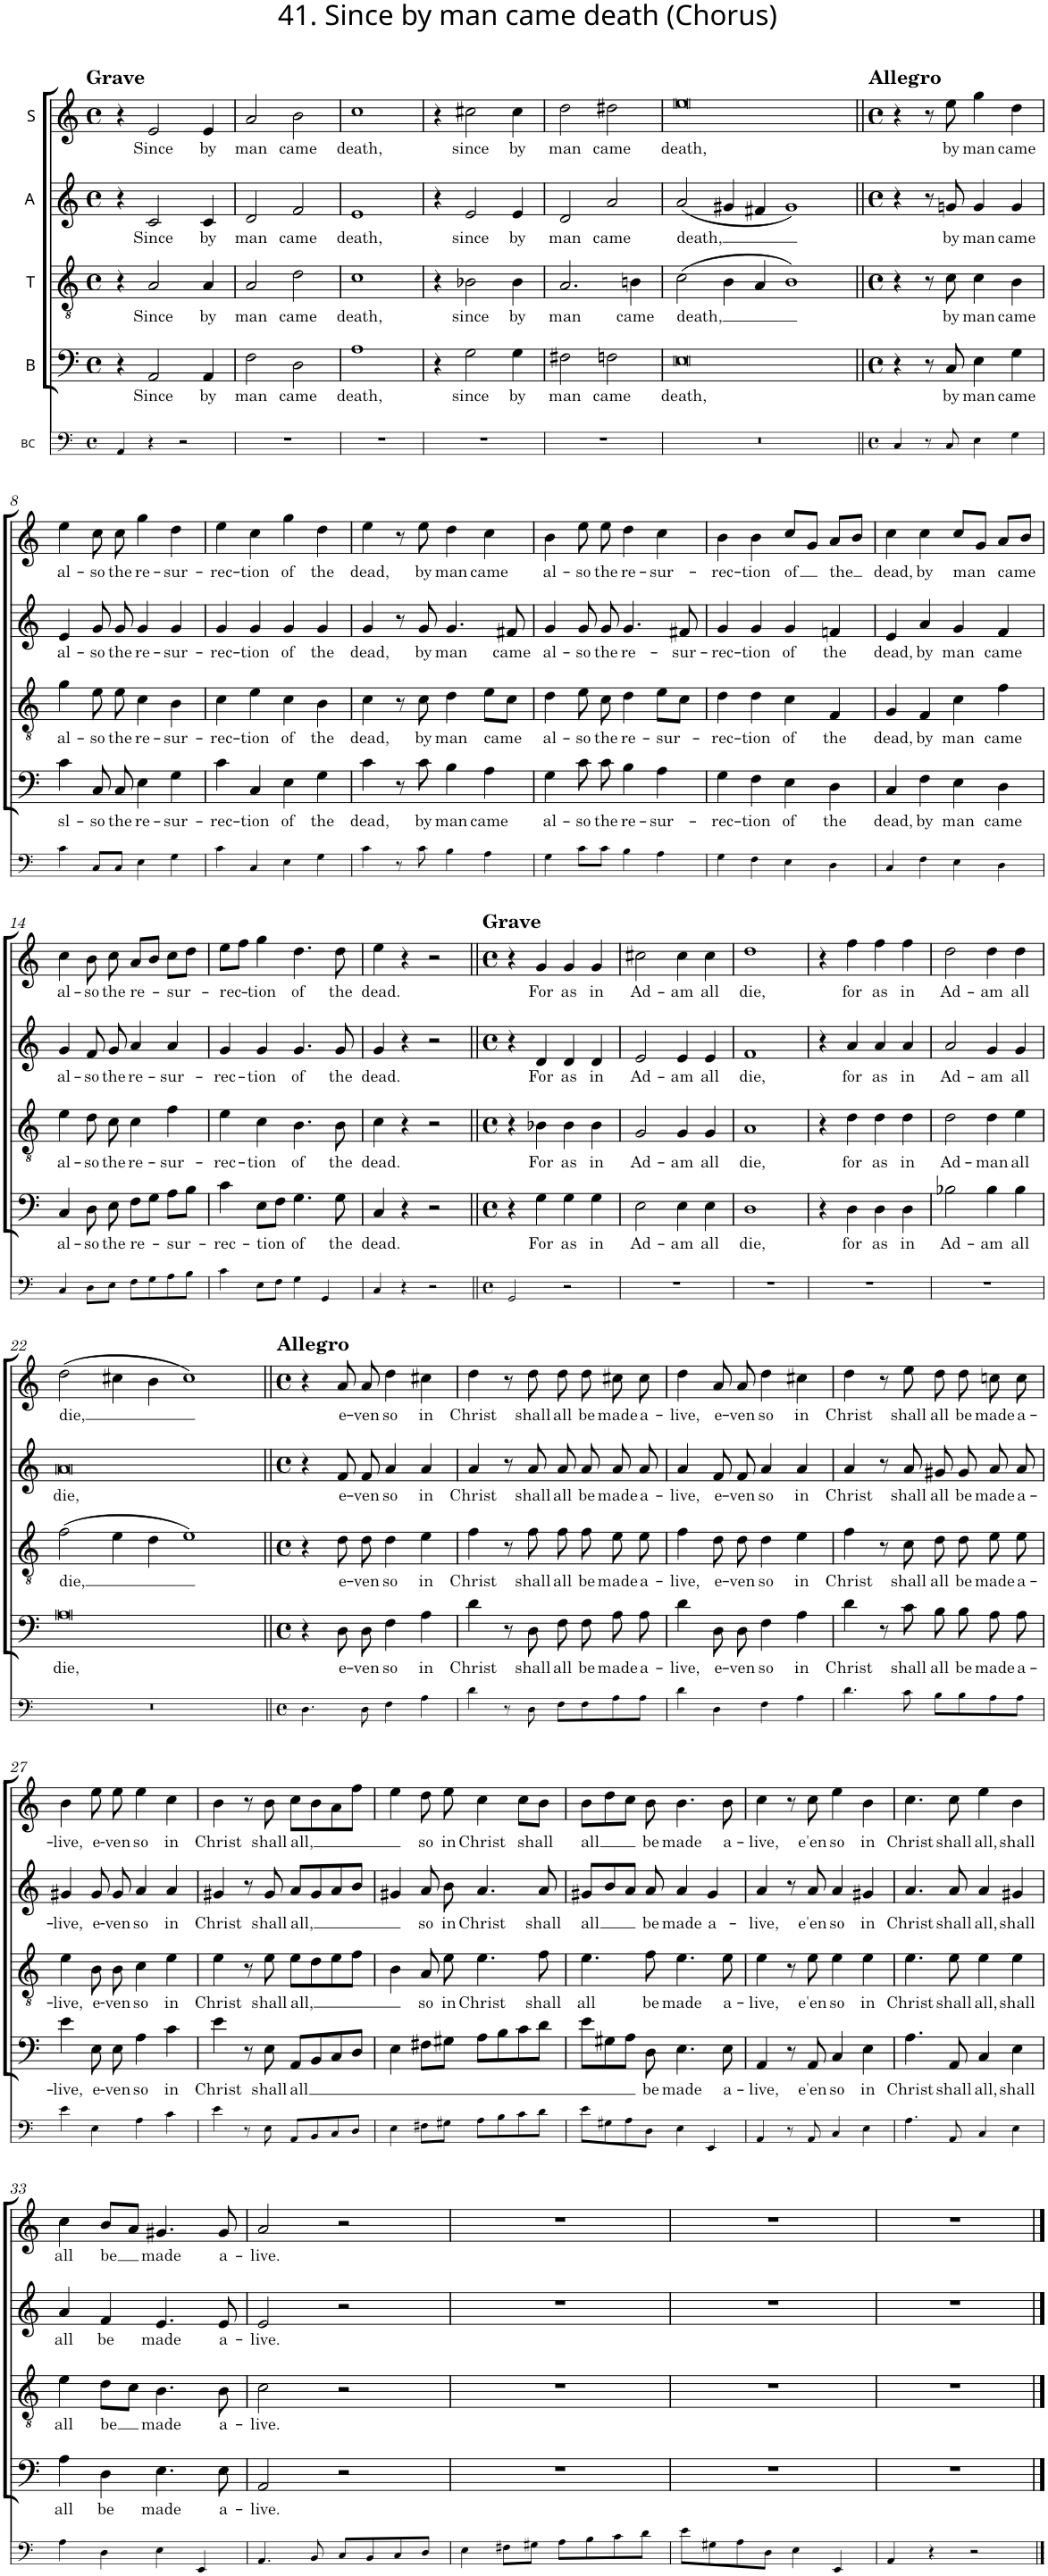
**kern	**kern	**text	**kern	**text	**kern	**text	**kern	**text
*part5	*part4	*part4	*part3	*part3	*part2	*part2	*part1	*part1
*staff5	*staff4	*staff4	*staff3	*staff3	*staff2	*staff2	*staff1	*staff1
*I"BC	*I"B	*	*I"T	*	*I"A	*	*I"S	*
*stria5	*	*	*	*	*	*	*	*
*clefF4	*clefF4	*	*clefGv2	*	*clefG2	*	*clefG2	*
*k[]	*k[]	*	*k[]	*	*k[]	*	*k[]	*
*M4/4	*M4/4	*	*M4/4	*	*M4/4	*	*M4/4	*
*met(c)	*met(c)	*	*met(c)	*	*met(c)	*	*met(c)	*
=1	=1	=1	=1	=1	=1	=1	=1	=1
4AA/	4r	.	4r	.	4r	.	4r	.
!	!	!LO:LY:b	!	!LO:LY:b	!	!LO:LY:b	!	!LO:LY:b
4r	2AA/	Since	2A/	Since	2c/	Since	2e/	Since
2r	.	.	.	.	.	.	.	.
!	!	!LO:LY:b	!	!LO:LY:b	!	!LO:LY:b	!	!LO:LY:b
.	4AA/	by	4A/	by	4c/	by	4e/	by
=2	=2	=2	=2	=2	=2	=2	=2	=2
!	!	!LO:LY:b	!	!LO:LY:b	!	!LO:LY:b	!	!LO:LY:b
1r	2F\	man	2A/	man	2d/	man	2a/	man
!	!	!LO:LY:b	!	!LO:LY:b	!	!LO:LY:b	!	!LO:LY:b
.	2D\	came	2d\	came	2f/	came	2b\	came
=3	=3	=3	=3	=3	=3	=3	=3	=3
!	!	!LO:LY:b	!	!LO:LY:b	!	!LO:LY:b	!	!LO:LY:b
1r	1A	death,	1c	death,	1e	death,	1cc	death,
=4	=4	=4	=4	=4	=4	=4	=4	=4
1r	4r	.	4r	.	4r	.	4r	.
!	!	!LO:LY:b	!	!LO:LY:b	!	!LO:LY:b	!	!LO:LY:b
.	2G\	since	2B-X\	since	2e/	since	2cc#X\	since
!	!	!LO:LY:b	!	!LO:LY:b	!	!LO:LY:b	!	!LO:LY:b
.	4G\	by	4B-\	by	4e/	by	4cc#\	by
=5	=5	=5	=5	=5	=5	=5	=5	=5
!	!	!LO:LY:b	!	!LO:LY:b	!	!LO:LY:b	!	!LO:LY:b
1r	2F#X\	man	2.A/	man	2d/	man	2dd\	man
!	!	!LO:LY:b	!	!	!	!LO:LY:b	!	!LO:LY:b
.	2Fn\	came	.	.	2a/	came	2dd#X\	came
!	!	!	!	!LO:LY:b	!	!	!	!
.	.	.	4Bn\	came	.	.	.	.
=6	=6	=6	=6	=6	=6	=6	=6	=6
!	!	!LO:LY:b	!	!LO:LY:b	!	!LO:LY:b	!	!LO:LY:b
1r	[1E	death,	(2c\	death,	(2a/	death,	[1ee	death,
.	.	.	4B\	.	4g#X/	.	.	.
.	.	.	4A/	.	4f#X/	.	.	.
1ryy	1ryy	.	1B)	.	1g#)	.	1ryy	.
=7||	=7||	=7||	=7||	=7||	=7||	=7||	=7||	=7||
*M4/4	*M4/4	*	*M4/4	*	*M4/4	*	*M4/4	*
*met(c)	*met(c)	*	*met(c)	*	*met(c)	*	*met(c)	*
4C/	4r	.	4r	.	4r	.	4r	.
8r	1E]	.	8r	.	8r	.	1ee]	.
!	!	!	!	!LO:LY:b	!	!LO:LY:b	!	!
8C/	.	.	8c\	by	8gn/	by	.	.
!	!	!	!	!LO:LY:b	!	!LO:LY:b	!	!
4E\	.	.	4c\	man	4g/	man	.	.
!	!	!	!	!LO:LY:b	!	!LO:LY:b	!	!
4G\	.	.	4B\	came	4g/	came	.	.
1ryy	.	.	1ryy	.	1ryy	.	.	.
.	8r	.	.	.	.	.	8r	.
!	!	!LO:LY:b	!	!	!	!	!	!LO:LY:b
.	8C/	by	.	.	.	.	8ee\	by
!	!	!LO:LY:b	!	!	!	!	!	!LO:LY:b
.	4E\	man	.	.	.	.	4gg\	man
!	!	!LO:LY:b	!	!	!	!	!	!LO:LY:b
.	4G\	came	.	.	.	.	4dd\	came
!!LO:LB:g=z
=8	=8	=8	=8	=8	=8	=8	=8	=8
!	!	!LO:LY:b	!	!LO:LY:b	!	!LO:LY:b	!	!LO:LY:b
4c\	4c\	sl-	4g\	al-	4e/	al-	4ee\	al-
!	!	!LO:LY:b	!	!LO:LY:b	!	!LO:LY:b	!	!LO:LY:b
8C/L	8C/	-so	8e\	-so	8g/	-so	8cc\	-so
!	!	!LO:LY:b	!	!LO:LY:b	!	!LO:LY:b	!	!LO:LY:b
8C/J	8C/	the	8e\	the	8g/	the	8cc\	the
!	!	!LO:LY:b	!	!LO:LY:b	!	!LO:LY:b	!	!LO:LY:b
4E\	4E\	re-	4c\	re-	4g/	re-	4gg\	re-
!	!	!LO:LY:b	!	!LO:LY:b	!	!LO:LY:b	!	!LO:LY:b
4G\	4G\	-sur-	4B\	-sur-	4g/	-sur-	4dd\	-sur-
=9	=9	=9	=9	=9	=9	=9	=9	=9
!	!	!LO:LY:b	!	!LO:LY:b	!	!LO:LY:b	!	!LO:LY:b
4c\	4c\	-rec-	4c\	-rec-	4g/	-rec-	4ee\	-rec-
!	!	!LO:LY:b	!	!LO:LY:b	!	!LO:LY:b	!	!LO:LY:b
4C/	4C/	-tion	4e\	-tion	4g/	-tion	4cc\	-tion
!	!	!LO:LY:b	!	!LO:LY:b	!	!LO:LY:b	!	!LO:LY:b
4E\	4E\	of	4c\	of	4g/	of	4gg\	of
!	!	!LO:LY:b	!	!LO:LY:b	!	!LO:LY:b	!	!LO:LY:b
4G\	4G\	the	4B\	the	4g/	the	4dd\	the
=10	=10	=10	=10	=10	=10	=10	=10	=10
!	!	!LO:LY:b	!	!LO:LY:b	!	!LO:LY:b	!	!LO:LY:b
4c\	4c\	dead,	4c\	dead,	4g/	dead,	4ee\	dead,
8r	8r	.	8r	.	8r	.	8r	.
!	!	!LO:LY:b	!	!LO:LY:b	!	!LO:LY:b	!	!LO:LY:b
8c\	8c\	by	8c\	by	8g/	by	8ee\	by
!	!	!LO:LY:b	!	!LO:LY:b	!	!LO:LY:b	!	!LO:LY:b
4B\	4B\	man	4d\	man	4.g/	man	4dd\	man
!	!	!LO:LY:b	!	!LO:LY:b	!	!	!	!LO:LY:b
4A\	4A\	came	8e\L	came	.	.	4cc\	came
!	!	!	!	!	!	!LO:LY:b	!	!
.	.	.	8c\J	.	8f#X/	came	.	.
=11	=11	=11	=11	=11	=11	=11	=11	=11
!	!	!LO:LY:b	!	!LO:LY:b	!	!LO:LY:b	!	!LO:LY:b
4G\	4G\	al-	4d\	al-	4g/	al-	4b\	al-
!	!	!LO:LY:b	!	!LO:LY:b	!	!LO:LY:b	!	!LO:LY:b
8c\L	8c\	-so	8e\	-so	8g/	-so	8ee\	-so
!	!	!LO:LY:b	!	!LO:LY:b	!	!LO:LY:b	!	!LO:LY:b
8c\J	8c\	the	8c\	the	8g/	the	8ee\	the
!	!	!LO:LY:b	!	!LO:LY:b	!	!LO:LY:b	!	!LO:LY:b
4B\	4B\	re-	4d\	re-	4.g/	re-	4dd\	re-
!	!	!LO:LY:b	!	!LO:LY:b	!	!	!	!LO:LY:b
4A\	4A\	-sur-	8e\L	-sur-	.	.	4cc\	-sur-
!	!	!	!	!	!	!LO:LY:b	!	!
.	.	.	8c\J	.	8f#X/	-sur-	.	.
=12	=12	=12	=12	=12	=12	=12	=12	=12
!	!	!LO:LY:b	!	!LO:LY:b	!	!LO:LY:b	!	!LO:LY:b
4G\	4G\	-rec-	4d\	-rec-	4g/	-rec-	4b\	-rec-
!	!	!LO:LY:b	!	!LO:LY:b	!	!LO:LY:b	!	!LO:LY:b
4F\	4F\	-tion	4d\	-tion	4g/	-tion	4b\	-tion
!	!	!LO:LY:b	!	!LO:LY:b	!	!LO:LY:b	!	!LO:LY:b
4E\	4E\	of	4c\	of	4g/	of	8cc/L	of
.	.	.	.	.	.	.	8g/J	.
!	!	!LO:LY:b	!	!LO:LY:b	!	!LO:LY:b	!	!LO:LY:b
4D\	4D\	the	4F/	the	4fn/	the	8a/L	the
.	.	.	.	.	.	.	8b/J	.
=13	=13	=13	=13	=13	=13	=13	=13	=13
!	!	!LO:LY:b	!	!LO:LY:b	!	!LO:LY:b	!	!LO:LY:b
4C/	4C/	dead,	4G/	dead,	4e/	dead,	4cc\	dead,
!	!	!LO:LY:b	!	!LO:LY:b	!	!LO:LY:b	!	!LO:LY:b
4F\	4F\	by	4F/	by	4a/	by	4cc\	by
!	!	!LO:LY:b	!	!LO:LY:b	!	!LO:LY:b	!	!LO:LY:b
4E\	4E\	man	4c\	man	4g/	man	8cc/L	man
.	.	.	.	.	.	.	8g/J	.
!	!	!LO:LY:b	!	!LO:LY:b	!	!LO:LY:b	!	!LO:LY:b
4D\	4D\	came	4f\	came	4f/	came	8a/L	came
.	.	.	.	.	.	.	8b/J	.
!!LO:LB:g=z
=14	=14	=14	=14	=14	=14	=14	=14	=14
!	!	!LO:LY:b	!	!LO:LY:b	!	!LO:LY:b	!	!LO:LY:b
4C/	4C/	al-	4e\	al-	4g/	al-	4cc\	al-
!	!	!LO:LY:b	!	!LO:LY:b	!	!LO:LY:b	!	!LO:LY:b
8D\L	8D\	-so	8d\	-so	8f/	-so	8b\	-so
!	!	!LO:LY:b	!	!LO:LY:b	!	!LO:LY:b	!	!LO:LY:b
8E\J	8E\	the	8c\	the	8g/	the	8cc\	the
!	!	!LO:LY:b	!	!LO:LY:b	!	!LO:LY:b	!	!LO:LY:b
8F\L	8F\L	re-	4c\	re-	4a/	re-	8a/L	re-
8G\	8G\J	.	.	.	.	.	8b/J	.
!	!	!LO:LY:b	!	!LO:LY:b	!	!LO:LY:b	!	!LO:LY:b
8A\	8A\L	-sur-	4f\	-sur-	4a/	-sur-	8cc\L	-sur-
8B\J	8B\J	.	.	.	.	.	8dd\J	.
=15	=15	=15	=15	=15	=15	=15	=15	=15
!	!	!LO:LY:b	!	!LO:LY:b	!	!LO:LY:b	!	!LO:LY:b
4c\	4c\	-rec-	4e\	-rec-	4g/	-rec-	8ee\L	-rec-
.	.	.	.	.	.	.	8ff\J	.
!	!	!LO:LY:b	!	!LO:LY:b	!	!LO:LY:b	!	!LO:LY:b
8E\L	8E\L	-tion	4c\	-tion	4g/	-tion	4gg\	-tion
8F\J	8F\J	.	.	.	.	.	.	.
!	!	!LO:LY:b	!	!LO:LY:b	!	!LO:LY:b	!	!LO:LY:b
4G\	4.G\	of	4.B\	of	4.g/	of	4.dd\	of
4GG/	.	.	.	.	.	.	.	.
!	!	!LO:LY:b	!	!LO:LY:b	!	!LO:LY:b	!	!LO:LY:b
.	8G\	the	8B\	the	8g/	the	8dd\	the
=16	=16	=16	=16	=16	=16	=16	=16	=16
!	!	!LO:LY:b	!	!LO:LY:b	!	!LO:LY:b	!	!LO:LY:b
4C/	4C/	dead.	4c\	dead.	4g/	dead.	4ee\	dead.
4r	4r	.	4r	.	4r	.	4r	.
2r	2r	.	2r	.	2r	.	2r	.
=17||	=17||	=17||	=17||	=17||	=17||	=17||	=17||	=17||
*M4/4	*M4/4	*	*M4/4	*	*M4/4	*	*M4/4	*
*met(c)	*met(c)	*	*met(c)	*	*met(c)	*	*met(c)	*
2GG/	4r	.	4r	.	4r	.	4r	.
!	!	!LO:LY:b	!	!LO:LY:b	!	!LO:LY:b	!	!LO:LY:b
.	4G\	For	4B-X\	For	4d/	For	4g/	For
!	!	!LO:LY:b	!	!LO:LY:b	!	!LO:LY:b	!	!LO:LY:b
2r	4G\	as	4B-\	as	4d/	as	4g/	as
!	!	!LO:LY:b	!	!LO:LY:b	!	!LO:LY:b	!	!LO:LY:b
.	4G\	in	4B-\	in	4d/	in	4g/	in
=18	=18	=18	=18	=18	=18	=18	=18	=18
!	!	!LO:LY:b	!	!LO:LY:b	!	!LO:LY:b	!	!LO:LY:b
1r	2E\	Ad-	2G/	Ad-	2e/	Ad-	2cc#X\	Ad-
!	!	!LO:LY:b	!	!LO:LY:b	!	!LO:LY:b	!	!LO:LY:b
.	4E\	-am	4G/	-am	4e/	-am	4cc#\	-am
!	!	!LO:LY:b	!	!LO:LY:b	!	!LO:LY:b	!	!LO:LY:b
.	4E\	all	4G/	all	4e/	all	4cc#\	all
=19	=19	=19	=19	=19	=19	=19	=19	=19
!	!	!LO:LY:b	!	!LO:LY:b	!	!LO:LY:b	!	!LO:LY:b
1r	1D	die,	1A	die,	1f	die,	1dd	die,
=20	=20	=20	=20	=20	=20	=20	=20	=20
1r	4r	.	4r	.	4r	.	4r	.
!	!	!LO:LY:b	!	!LO:LY:b	!	!LO:LY:b	!	!LO:LY:b
.	4D\	for	4d\	for	4a/	for	4ff\	for
!	!	!LO:LY:b	!	!LO:LY:b	!	!LO:LY:b	!	!LO:LY:b
.	4D\	as	4d\	as	4a/	as	4ff\	as
!	!	!LO:LY:b	!	!LO:LY:b	!	!LO:LY:b	!	!LO:LY:b
.	4D\	in	4d\	in	4a/	in	4ff\	in
=21	=21	=21	=21	=21	=21	=21	=21	=21
!	!	!LO:LY:b	!	!LO:LY:b	!	!LO:LY:b	!	!LO:LY:b
1r	2B-X\	Ad-	2d\	Ad-	2a/	Ad-	2dd\	Ad-
!	!	!LO:LY:b	!	!LO:LY:b	!	!LO:LY:b	!	!LO:LY:b
.	4B-\	-am	4d\	-man	4g/	-am	4dd\	-am
!	!	!LO:LY:b	!	!LO:LY:b	!	!LO:LY:b	!	!LO:LY:b
.	4B-\	all	4e\	all	4g/	all	4dd\	all
!!LO:LB:g=z
=22	=22	=22	=22	=22	=22	=22	=22	=22
!	!	!LO:LY:b	!	!LO:LY:b	!	!LO:LY:b	!	!LO:LY:b
1r	[1A	die,	(2f\	die,	[1a	die,	(2dd\	die,
.	.	.	4e\	.	.	.	4cc#X\	.
.	.	.	4d\	.	.	.	4b\	.
1ryy	1ryy	.	1e)	.	1ryy	.	1cc#)	.
=23||	=23||	=23||	=23||	=23||	=23||	=23||	=23||	=23||
*M4/4	*M4/4	*	*M4/4	*	*M4/4	*	*M4/4	*
*met(c)	*met(c)	*	*met(c)	*	*met(c)	*	*met(c)	*
4.D\	4r	.	4r	.	4r	.	4r	.
!	!	!	!	!LO:LY:b	!	!	!	!LO:LY:b
.	1A]	.	8d\	e-	1a]	.	8a/	e-
!	!	!	!	!LO:LY:b	!	!	!	!LO:LY:b
8D\	.	.	8d\	-ven	.	.	8a/	-ven
!	!	!	!	!LO:LY:b	!	!	!	!LO:LY:b
4F\	.	.	4d\	so	.	.	4dd\	so
!	!	!	!	!LO:LY:b	!	!	!	!LO:LY:b
4A\	.	.	4e\	in	.	.	4cc#X\	in
1ryy	.	.	1ryy	.	.	.	1ryy	.
!	!	!LO:LY:b	!	!	!	!LO:LY:b	!	!
.	8D\	e-	.	.	8f/	e-	.	.
!	!	!LO:LY:b	!	!	!	!LO:LY:b	!	!
.	8D\	-ven	.	.	8f/	-ven	.	.
!	!	!LO:LY:b	!	!	!	!LO:LY:b	!	!
.	4F\	so	.	.	4a/	so	.	.
!	!	!LO:LY:b	!	!	!	!LO:LY:b	!	!
.	4A\	in	.	.	4a/	in	.	.
=24	=24	=24	=24	=24	=24	=24	=24	=24
!	!	!LO:LY:b	!	!LO:LY:b	!	!LO:LY:b	!	!LO:LY:b
4d\	4d\	Christ	4f\	Christ	4a/	Christ	4dd\	Christ
8r	8r	.	8r	.	8r	.	8r	.
!	!	!LO:LY:b	!	!LO:LY:b	!	!LO:LY:b	!	!LO:LY:b
8D\	8D\	shall	8f\	shall	8a/	shall	8dd\	shall
!	!	!LO:LY:b	!	!LO:LY:b	!	!LO:LY:b	!	!LO:LY:b
8F\L	8F\	all	8f\	all	8a/	all	8dd\	all
!	!	!LO:LY:b	!	!LO:LY:b	!	!LO:LY:b	!	!LO:LY:b
8F\	8F\	be	8f\	be	8a/	be	8dd\	be
!	!	!LO:LY:b	!	!LO:LY:b	!	!LO:LY:b	!	!LO:LY:b
8A\	8A\	made	8e\	made	8a/	made	8cc#X\	made
!	!	!LO:LY:b	!	!LO:LY:b	!	!LO:LY:b	!	!LO:LY:b
8A\J	8A\	a-	8e\	a-	8a/	a-	8cc#\	a-
=25	=25	=25	=25	=25	=25	=25	=25	=25
!	!	!LO:LY:b	!	!LO:LY:b	!	!LO:LY:b	!	!LO:LY:b
4d\	4d\	-live,	4f\	-live,	4a/	-live,	4dd\	-live,
!	!	!LO:LY:b	!	!LO:LY:b	!	!LO:LY:b	!	!LO:LY:b
4D\	8D\	e-	8d\	e-	8f/	e-	8a/	e-
!	!	!LO:LY:b	!	!LO:LY:b	!	!LO:LY:b	!	!LO:LY:b
.	8D\	-ven	8d\	-ven	8f/	-ven	8a/	-ven
!	!	!LO:LY:b	!	!LO:LY:b	!	!LO:LY:b	!	!LO:LY:b
4F\	4F\	so	4d\	so	4a/	so	4dd\	so
!	!	!LO:LY:b	!	!LO:LY:b	!	!LO:LY:b	!	!LO:LY:b
4A\	4A\	in	4e\	in	4a/	in	4cc#X\	in
=26	=26	=26	=26	=26	=26	=26	=26	=26
!	!	!LO:LY:b	!	!LO:LY:b	!	!LO:LY:b	!	!LO:LY:b
4.d\	4d\	Christ	4f\	Christ	4a/	Christ	4dd\	Christ
.	8r	.	8r	.	8r	.	8r	.
!	!	!LO:LY:b	!	!LO:LY:b	!	!LO:LY:b	!	!LO:LY:b
8c\	8c\	shall	8c\	shall	8a/	shall	8ee\	shall
!	!	!LO:LY:b	!	!LO:LY:b	!	!LO:LY:b	!	!LO:LY:b
8B\L	8B\	all	8d\	all	8g#X/	all	8dd\	all
!	!	!LO:LY:b	!	!LO:LY:b	!	!LO:LY:b	!	!LO:LY:b
8B\	8B\	be	8d\	be	8g#/	be	8dd\	be
!	!	!LO:LY:b	!	!LO:LY:b	!	!LO:LY:b	!	!LO:LY:b
8A\	8A\	made	8e\	made	8a/	made	8ccn\	made
!	!	!LO:LY:b	!	!LO:LY:b	!	!LO:LY:b	!	!LO:LY:b
8A\J	8A\	a-	8e\	a-	8a/	a-	8cc\	a-
!!LO:LB:g=z
=27	=27	=27	=27	=27	=27	=27	=27	=27
!	!	!LO:LY:b	!	!LO:LY:b	!	!LO:LY:b	!	!LO:LY:b
4e\	4e\	-live,	4e\	-live,	4g#X/	-live,	4b\	-live,
!	!	!LO:LY:b	!	!LO:LY:b	!	!LO:LY:b	!	!LO:LY:b
4E\	8E\	e-	8B\	e-	8g#/	e-	8ee\	e-
!	!	!LO:LY:b	!	!LO:LY:b	!	!LO:LY:b	!	!LO:LY:b
.	8E\	-ven	8B\	-ven	8g#/	-ven	8ee\	-ven
!	!	!LO:LY:b	!	!LO:LY:b	!	!LO:LY:b	!	!LO:LY:b
4A\	4A\	so	4c\	so	4a/	so	4ee\	so
!	!	!LO:LY:b	!	!LO:LY:b	!	!LO:LY:b	!	!LO:LY:b
4c\	4c\	in	4e\	in	4a/	in	4cc\	in
=28	=28	=28	=28	=28	=28	=28	=28	=28
!	!	!LO:LY:b	!	!LO:LY:b	!	!LO:LY:b	!	!LO:LY:b
4e\	4e\	Christ	4e\	Christ	4g#X/	Christ	4b\	Christ
8r	8r	.	8r	.	8r	.	8r	.
!	!	!LO:LY:b	!	!LO:LY:b	!	!LO:LY:b	!	!LO:LY:b
8E\	8E\	shall	8e\	shall	8g#/	shall	8b\	shall
!	!	!LO:LY:b	!	!LO:LY:b	!	!LO:LY:b	!	!LO:LY:b
8AA/L	8AA/L	all	8e\L	all,	8a/L	all,	8cc\L	all,
8BB/	8BB/	.	8d\	.	8g#/	.	8b\	.
8C/	8C/	.	8e\	.	8a/	.	8a\	.
8D/J	8D/J	.	8f\J	.	8b/J	.	8ff\J	.
=29	=29	=29	=29	=29	=29	=29	=29	=29
4E\	4E\	.	4B\	.	4g#X/	.	4ee\	.
!	!	!	!	!LO:LY:b	!	!LO:LY:b	!	!LO:LY:b
8F#X\L	8F#X\L	.	8A/	so	8a/	so	8dd\	so
!	!	!	!	!LO:LY:b	!	!LO:LY:b	!	!LO:LY:b
8G#X\J	8G#X\J	.	8e\	in	8b\	in	8ee\	in
!	!	!	!	!LO:LY:b	!	!LO:LY:b	!	!LO:LY:b
8A\L	8A\L	.	4.e\	Christ	4.a/	Christ	4cc\	Christ
8B\	8B\	.	.	.	.	.	.	.
!	!	!	!	!	!	!	!	!LO:LY:b
8c\	8c\	.	.	.	.	.	8cc\L	shall
!	!	!	!	!LO:LY:b	!	!LO:LY:b	!	!
8d\J	8d\J	.	8f\	shall	8a/	shall	8b\J	.
=30	=30	=30	=30	=30	=30	=30	=30	=30
!	!	!	!	!LO:LY:b	!	!LO:LY:b	!	!LO:LY:b
8e\L	8e\L	.	4.e\	all	8g#X/L	all	8b\L	all
8G#X\	8G#X\	.	.	.	8b/	.	8dd\	.
8A\	8A\J	.	.	.	8a/J	.	8cc\J	.
!	!	!LO:LY:b	!	!LO:LY:b	!	!LO:LY:b	!	!LO:LY:b
8D\J	8D\	be	8f\	be	8a/	be	8b\	be
!	!	!LO:LY:b	!	!LO:LY:b	!	!LO:LY:b	!	!LO:LY:b
4E\	4.E\	made	4.e\	made	4a/	made	4.b\	made
!	!	!	!	!	!	!LO:LY:b	!	!
4EE/	.	.	.	.	4g#/	a-	.	.
!	!	!LO:LY:b	!	!LO:LY:b	!	!	!	!LO:LY:b
.	8E\	a-	8e\	a-	.	.	8b\	a-
=31	=31	=31	=31	=31	=31	=31	=31	=31
!	!	!LO:LY:b	!	!LO:LY:b	!	!LO:LY:b	!	!LO:LY:b
4AA/	4AA/	-live,	4e\	-live,	4a/	-live,	4cc\	-live,
8r	8r	.	8r	.	8r	.	8r	.
!	!	!LO:LY:b	!	!LO:LY:b	!	!LO:LY:b	!	!LO:LY:b
8AA/	8AA/	e'en	8e\	e'en	8a/	e'en	8cc\	e'en
!	!	!LO:LY:b	!	!LO:LY:b	!	!LO:LY:b	!	!LO:LY:b
4C/	4C/	so	4e\	so	4a/	so	4ee\	so
!	!	!LO:LY:b	!	!LO:LY:b	!	!LO:LY:b	!	!LO:LY:b
4E\	4E\	in	4e\	in	4g#X/	in	4b\	in
=32	=32	=32	=32	=32	=32	=32	=32	=32
!	!	!LO:LY:b	!	!LO:LY:b	!	!LO:LY:b	!	!LO:LY:b
4.A\	4.A\	Christ	4.e\	Christ	4.a/	Christ	4.cc\	Christ
!	!	!LO:LY:b	!	!LO:LY:b	!	!LO:LY:b	!	!LO:LY:b
8AA/	8AA/	shall	8e\	shall	8a/	shall	8cc\	shall
!	!	!LO:LY:b	!	!LO:LY:b	!	!LO:LY:b	!	!LO:LY:b
4C/	4C/	all,	4e\	all,	4a/	all,	4ee\	all,
!	!	!LO:LY:b	!	!LO:LY:b	!	!LO:LY:b	!	!LO:LY:b
4E\	4E\	shall	4e\	shall	4g#X/	shall	4b\	shall
!!LO:LB:g=z
=33	=33	=33	=33	=33	=33	=33	=33	=33
!	!	!LO:LY:b	!	!LO:LY:b	!	!LO:LY:b	!	!LO:LY:b
4A\	4A\	all	4e\	all	4a/	all	4cc\	all
!	!	!LO:LY:b	!	!LO:LY:b	!	!LO:LY:b	!	!LO:LY:b
4D\	4D\	be	8d\L	be	4f/	be	8b/L	be
.	.	.	8c\J	.	.	.	8a/J	.
!	!	!LO:LY:b	!	!LO:LY:b	!	!LO:LY:b	!	!LO:LY:b
4E\	4.E\	made	4.B\	made	4.e/	made	4.g#X/	made
4EE/	.	.	.	.	.	.	.	.
!	!	!LO:LY:b	!	!LO:LY:b	!	!LO:LY:b	!	!LO:LY:b
.	8E\	a-	8B\	a-	8e/	a-	8g#/	a-
=34	=34	=34	=34	=34	=34	=34	=34	=34
!	!	!LO:LY:b	!	!LO:LY:b	!	!LO:LY:b	!	!LO:LY:b
4.AA/	2AA/	-live.	2c\	-live.	2e/	-live.	2a/	-live.
8BB/	.	.	.	.	.	.	.	.
8C/L	2r	.	2r	.	2r	.	2r	.
8BB/	.	.	.	.	.	.	.	.
8C/	.	.	.	.	.	.	.	.
8D/J	.	.	.	.	.	.	.	.
=35	=35	=35	=35	=35	=35	=35	=35	=35
4E\	1r	.	1r	.	1r	.	1r	.
8F#X\L	.	.	.	.	.	.	.	.
8G#X\J	.	.	.	.	.	.	.	.
8A\L	.	.	.	.	.	.	.	.
8B\	.	.	.	.	.	.	.	.
8c\	.	.	.	.	.	.	.	.
8d\J	.	.	.	.	.	.	.	.
=36	=36	=36	=36	=36	=36	=36	=36	=36
8e\L	1r	.	1r	.	1r	.	1r	.
8G#X\	.	.	.	.	.	.	.	.
8A\	.	.	.	.	.	.	.	.
8D\J	.	.	.	.	.	.	.	.
4E\	.	.	.	.	.	.	.	.
4EE/	.	.	.	.	.	.	.	.
=37	=37	=37	=37	=37	=37	=37	=37	=37
4AA/	1r	.	1r	.	1r	.	1r	.
4r	.	.	.	.	.	.	.	.
2r	.	.	.	.	.	.	.	.
==	==	==	==	==	==	==	==	==
*-	*-	*-	*-	*-	*-	*-	*-	*-
